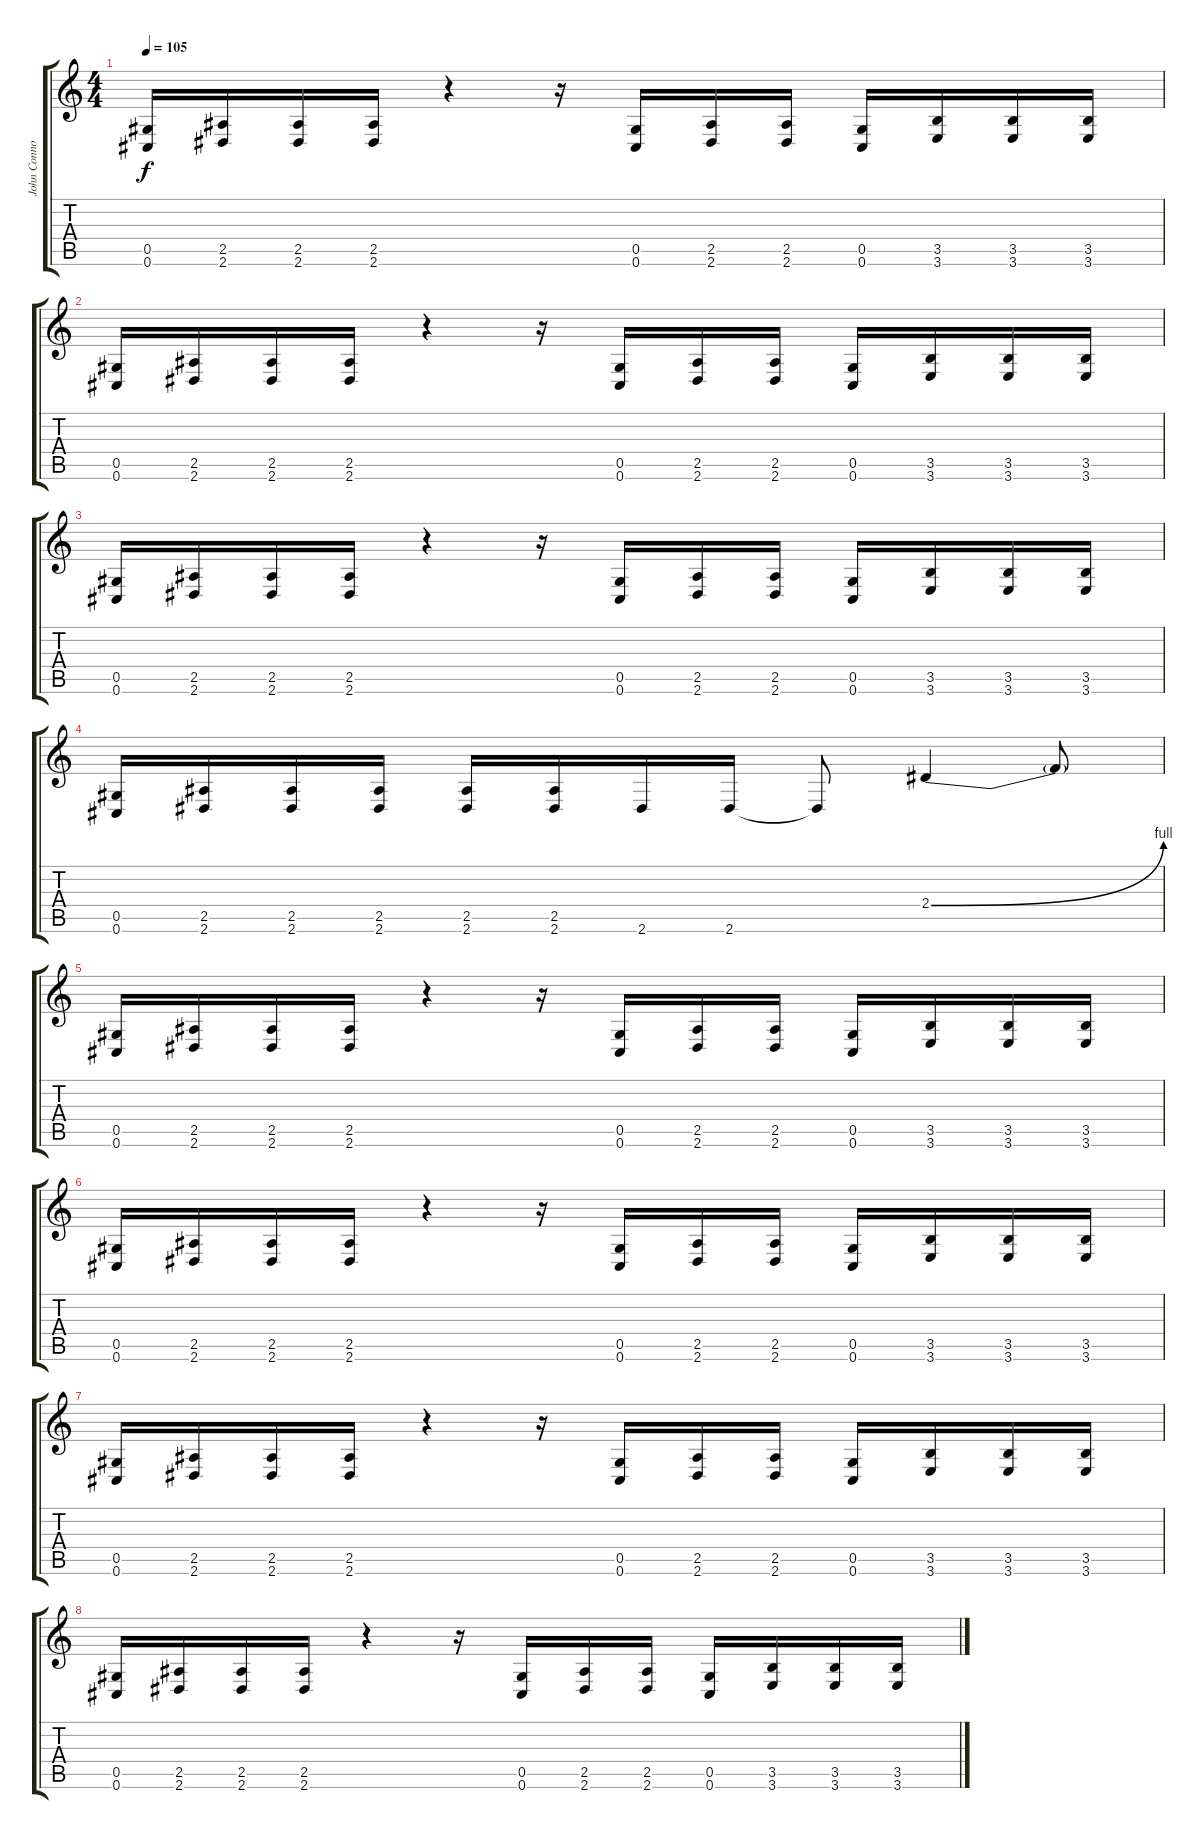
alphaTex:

\track ("John Connolly - Guitar" "John Conno") {instrument distortionguitar}
\staff {score tabs}
\tuning (Eb4 Bb3 Gb3 Db3 Ab2 Db2) {hide}
\ts (4 4)
\tempo 105
\clef g2
\ks c
(0.5 0.6).16{dy f} (2.5 2.6).16 (2.5 2.6).16 (2.5 2.6).16 r.4 r.16 (0.5 0.6).16 (2.5 2.6).16 (2.5 2.6).16 (0.5 0.6).16 (3.5 3.6).16 (3.5 3.6).16 (3.5 3.6).16 |
(0.5 0.6).16 (2.5 2.6).16 (2.5 2.6).16 (2.5 2.6).16 r.4 r.16 (0.5 0.6).16 (2.5 2.6).16 (2.5 2.6).16 (0.5 0.6).16 (3.5 3.6).16 (3.5 3.6).16 (3.5 3.6).16 |
(0.5 0.6).16 (2.5 2.6).16 (2.5 2.6).16 (2.5 2.6).16 r.4 r.16 (0.5 0.6).16 (2.5 2.6).16 (2.5 2.6).16 (0.5 0.6).16 (3.5 3.6).16 (3.5 3.6).16 (3.5 3.6).16 |
(0.5 0.6).16 (2.5 2.6).16 (2.5 2.6).16 (2.5 2.6).16 (2.5 2.6).16 (2.5 2.6).16 2.6.16 2.6.16 2.6{t}.8 2.4{be (bend 0 0 60 4)}.4 2.4{t}.8 |
(0.5 0.6).16 (2.5 2.6).16 (2.5 2.6).16 (2.5 2.6).16 r.4 r.16 (0.5 0.6).16 (2.5 2.6).16 (2.5 2.6).16 (0.5 0.6).16 (3.5 3.6).16 (3.5 3.6).16 (3.5 3.6).16 |
(0.5 0.6).16 (2.5 2.6).16 (2.5 2.6).16 (2.5 2.6).16 r.4 r.16 (0.5 0.6).16 (2.5 2.6).16 (2.5 2.6).16 (0.5 0.6).16 (3.5 3.6).16 (3.5 3.6).16 (3.5 3.6).16 |
(0.5 0.6).16 (2.5 2.6).16 (2.5 2.6).16 (2.5 2.6).16 r.4 r.16 (0.5 0.6).16 (2.5 2.6).16 (2.5 2.6).16 (0.5 0.6).16 (3.5 3.6).16 (3.5 3.6).16 (3.5 3.6).16 |
(0.5 0.6).16 (2.5 2.6).16 (2.5 2.6).16 (2.5 2.6).16 r.4 r.16 (0.5 0.6).16 (2.5 2.6).16 (2.5 2.6).16 (0.5 0.6).16 (3.5 3.6).16 (3.5 3.6).16 (3.5 3.6).16
